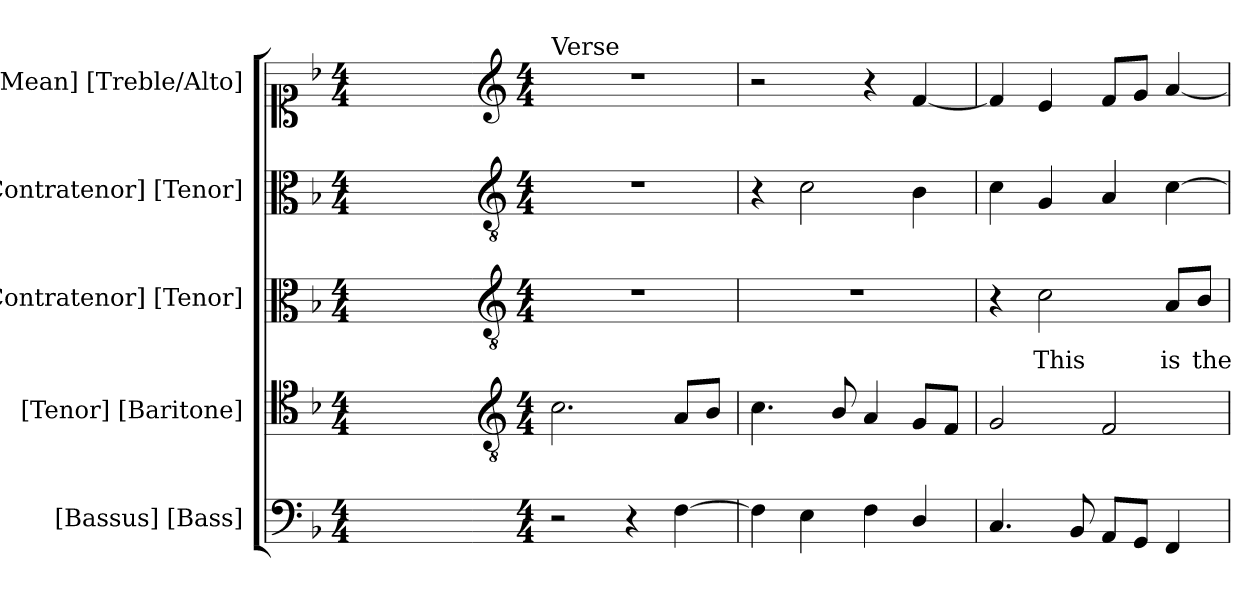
**kern	**kern	**kern	**text	**kern	**kern
*part5	*part4	*part3	*part3	*part2	*part1
*staff5	*staff4	*staff3	*staff3	*staff2	*staff1
*I"[Bassus] [Bass]	*I"[Tenor] [Baritone]	*I"[Contratenor] [Tenor]	*	*I"[Contratenor] [Tenor]	*I"[Mean] [Treble/Alto]
*I'B.	*I'Bar.	*I'T.	*	*I'T.	*I'A.
!!LO:PB:g=z
*clefF4	*clefC4	*clefC3	*	*clefC3	*clefC1
*	*ITrd7c12	*ITrd7c12	*	*ITrd7c12	*
*k[b-]	*k[b-]	*k[b-]	*	*k[b-]	*k[b-]
*F:	*F:	*F:	*	*F:	*F:
*M4/4	*M4/4	*M4/4	*	*M4/4	*M4/4
=1	=1	=1	=1	=1	=1
1ryy	1ryy	1ryy	.	1ryy	1ryy
=2-	=2-	=2-	=2-	=2-	=2-
*	*clefGv2	*clefGv2	*	*clefGv2	*clefG2
*M4/4	*M4/4	*M4/4	*	*M4/4	*M4/4
!	!	!	!	!	!LO:TX:a:t=Verse
2r	2.Ci\	1r	.	1r	1r
4r	.	.	.	.	.
[4Fi\	8AAi/L	.	.	.	.
.	8BB-i/J	.	.	.	.
=3	=3	=3	=3	=3	=3
4Fi\]	4.Ci\	1r	.	4r	2r
4Ei\	.	.	.	2Ci\	.
.	8BB-i/	.	.	.	.
4Fi\	4AAi/	.	.	.	4r
4Di/	8GGi/L	.	.	4BB-i\	[4fi/
.	8FFi/J	.	.	.	.
=4	=4	=4	=4	=4	=4
4.Ci/	2GGi/	4r	.	4Ci\	4fi/]
!	!	!	!LO:LY:b:color=#000000	!	!
.	.	2Ci\	This	4GGi/	4ei/
8BB-i/	.	.	.	.	.
8AAi/L	2FFi/	.	.	4AAi/	8fi/L
8GGi/J	.	.	.	.	8gi/J
!	!	!	!LO:LY:b:color=#000000	!	!
4FFi/	.	8AAi/L	is	[4Ci\	[4ai/
!	!	!	!LO:LY:b:color=#000000	!	!
.	.	8BB-i/J	the	.	.
=	=	=	=	=	=
*-	*-	*-	*-	*-	*-
